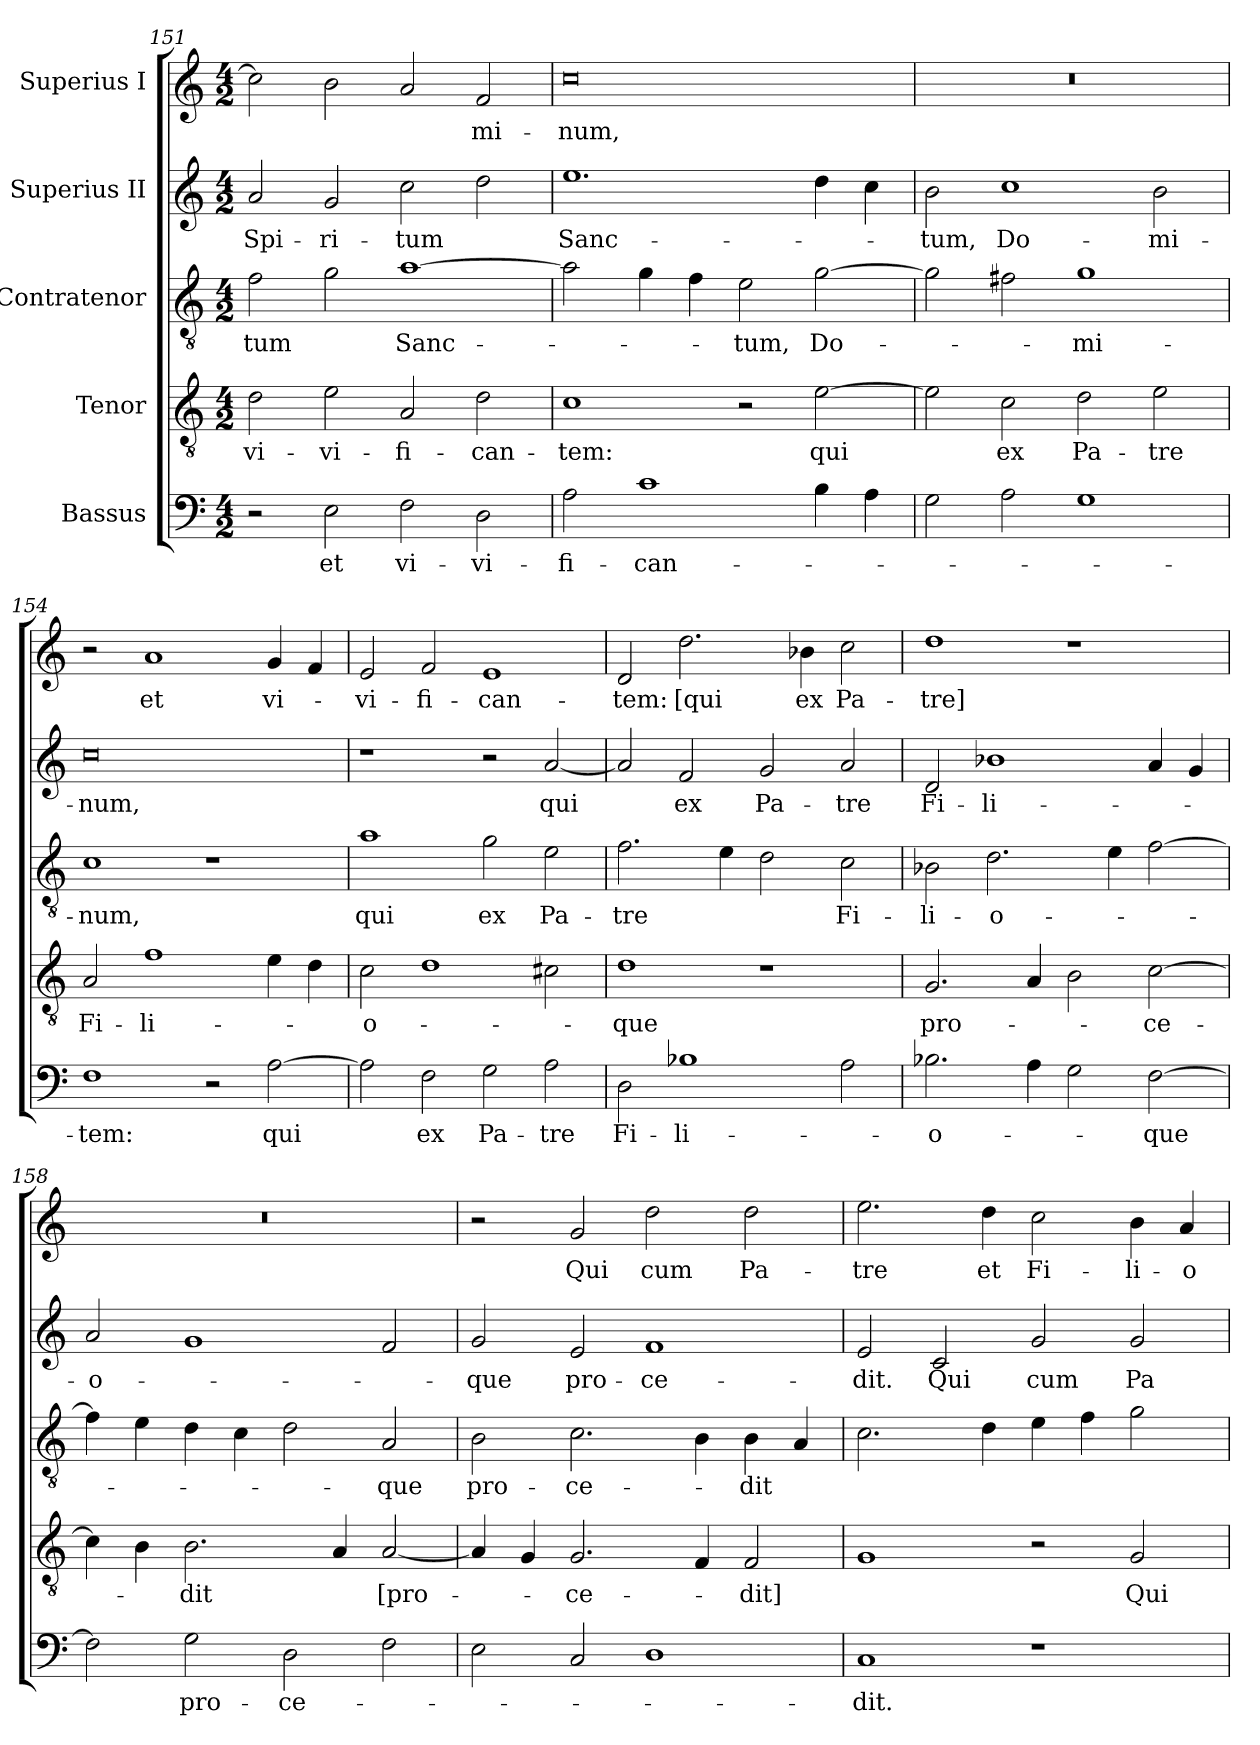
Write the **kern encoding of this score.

**kern	**text	**kern	**text	**kern	**text	**kern	**text	**kern	**text
*part5	*part5	*part4	*part4	*part3	*part3	*part2	*part2	*part1	*part1
*staff5	*staff5	*staff4	*staff4	*staff3	*staff3	*staff2	*staff2	*staff1	*staff1
*I"Bassus	*	*I"Tenor	*	*I"Contratenor	*	*I"Superius II	*	*I"Superius I	*
*clefF4	*	*clefGv2	*	*clefGv2	*	*clefG2	*	*clefG2	*
*k[]	*	*k[]	*	*k[]	*	*k[]	*	*k[]	*
*M4/2	*	*M4/2	*	*M4/2	*	*M4/2	*	*M4/2	*
=151	=151	=151	=151	=151	=151	=151	=151	=151	=151
2r	.	2d\	vi-	2f\	-tum	2a/	Spi-	2cc\]	.
2E\	et	2e\	-vi-	2g\	.	2g/	-ri-	2b\	.
2F\	vi-	2A/	-fi-	[1a\	Sanc-	2cc\	-tum	2a/	.
2D\	-vi-	2d\	-can-	.	.	2dd\	.	2f/	-mi-
=152	=152	=152	=152	=152	=152	=152	=152	=152	=152
2A\	-fi-	1c\	-tem:	2a\]	.	1.ee\	Sanc-	0cc\	-num,
1c\	-can-	.	.	4g\	.	.	.	.	.
.	.	.	.	4f\	.	.	.	.	.
.	.	2r	.	2e\	-tum,	.	.	.	.
4B\	.	[2e\	qui	[2g\	Do-	4dd\	.	.	.
4A\	.	.	.	.	.	4cc\	.	.	.
=153	=153	=153	=153	=153	=153	=153	=153	=153	=153
2G\	.	2e\]	.	2g\]	.	2b\	-tum,	0r	.
2A\	.	2c\	ex	2f#X\	.	1cc\	Do-	.	.
1G\	.	2d\	Pa-	1g\	-mi-	.	.	.	.
.	.	2e\	-tre	.	.	2b\	-mi-	.	.
=154	=154	=154	=154	=154	=154	=154	=154	=154	=154
1F\	-tem:	2A/	Fi-	1c\	-num,	0cc\	-num,	2r	.
.	.	1f\	-li-	.	.	.	.	1a/	et
2r	.	.	.	1r	.	.	.	.	.
[2A\	qui	4e\	.	.	.	.	.	4g/	vi-
.	.	4d\	.	.	.	.	.	4f/	.
=155	=155	=155	=155	=155	=155	=155	=155	=155	=155
2A\]	.	2c\	-o-	1a\	qui	1r	.	2e/	-vi-
2F\	ex	1d\	.	.	.	.	.	2f/	-fi-
2G\	Pa-	.	.	2g\	ex	2r	.	1e/	-can-
2A\	-tre	2c#X\	.	2e\	Pa-	[2a/	qui	.	.
=156	=156	=156	=156	=156	=156	=156	=156	=156	=156
2D\	Fi-	1d\	-que	2.f\	-tre	2a/]	.	2d/	-tem:
1B-X\	-li-	.	.	.	.	2f/	ex	2.dd\	[qui
.	.	.	.	4e\	.	.	.	.	.
.	.	1r	.	2d\	.	2g/	Pa-	.	.
.	.	.	.	.	.	.	.	4b-X\	ex
2A\	.	.	.	2c\	Fi-	2a/	-tre	2cc\	Pa-
=157	=157	=157	=157	=157	=157	=157	=157	=157	=157
2.B-X\	-o-	2.G/	pro-	2B-X\	-li-	2d/	Fi-	1dd\	-tre]
.	.	.	.	2.d\	-o-	1b-X\	-li-	.	.
4A\	.	4A/	.	.	.	.	.	.	.
2G\	.	2B\	.	.	.	.	.	1r	.
.	.	.	.	4e\	.	.	.	.	.
[2F\	-que	[2c\	-ce-	[2f\	.	4a/	.	.	.
.	.	.	.	.	.	4g/	.	.	.
=158	=158	=158	=158	=158	=158	=158	=158	=158	=158
2F\]	.	4c\]	.	4f\]	.	2a/	-o-	0r	.
.	.	4B\	.	4e\	.	.	.	.	.
2G\	pro-	2.B\	-dit	4d\	.	1g/	.	.	.
.	.	.	.	4c\	.	.	.	.	.
2D\	-ce-	.	.	2d\	.	.	.	.	.
.	.	4A/	.	.	.	.	.	.	.
2F\	.	[2A/	[pro-	2A/	-que	2f/	.	.	.
=159	=159	=159	=159	=159	=159	=159	=159	=159	=159
2E\	.	4A/]	.	2B\	pro-	2g/	-que	2r	.
.	.	4G/	.	.	.	.	.	.	.
2C/	.	2.G/	-ce-	2.c\	-ce-	2e/	pro-	2g/	Qui
1D\	.	.	.	.	.	1f/	-ce-	2dd\	cum
.	.	4F/	.	4B\	.	.	.	.	.
.	.	2F/	-dit]	4B\	-dit	.	.	2dd\	Pa-
.	.	.	.	4A/	.	.	.	.	.
=160	=160	=160	=160	=160	=160	=160	=160	=160	=160
1C/	-dit.	1G/	.	2.c\	.	2e/	-dit.	2.ee\	-tre
.	.	.	.	.	.	2c/	Qui	.	.
.	.	.	.	4d\	.	.	.	4dd\	et
1r	.	2r	.	4e\	.	2g/	cum	2cc\	Fi-
.	.	.	.	4f\	.	.	.	.	.
.	.	2G/	Qui	2g\	.	2g/	Pa-	4b\	-li-
.	.	.	.	.	.	.	.	4a/	-o
=	=	=	=	=	=	=	=	=	=
*-	*-	*-	*-	*-	*-	*-	*-	*-	*-
